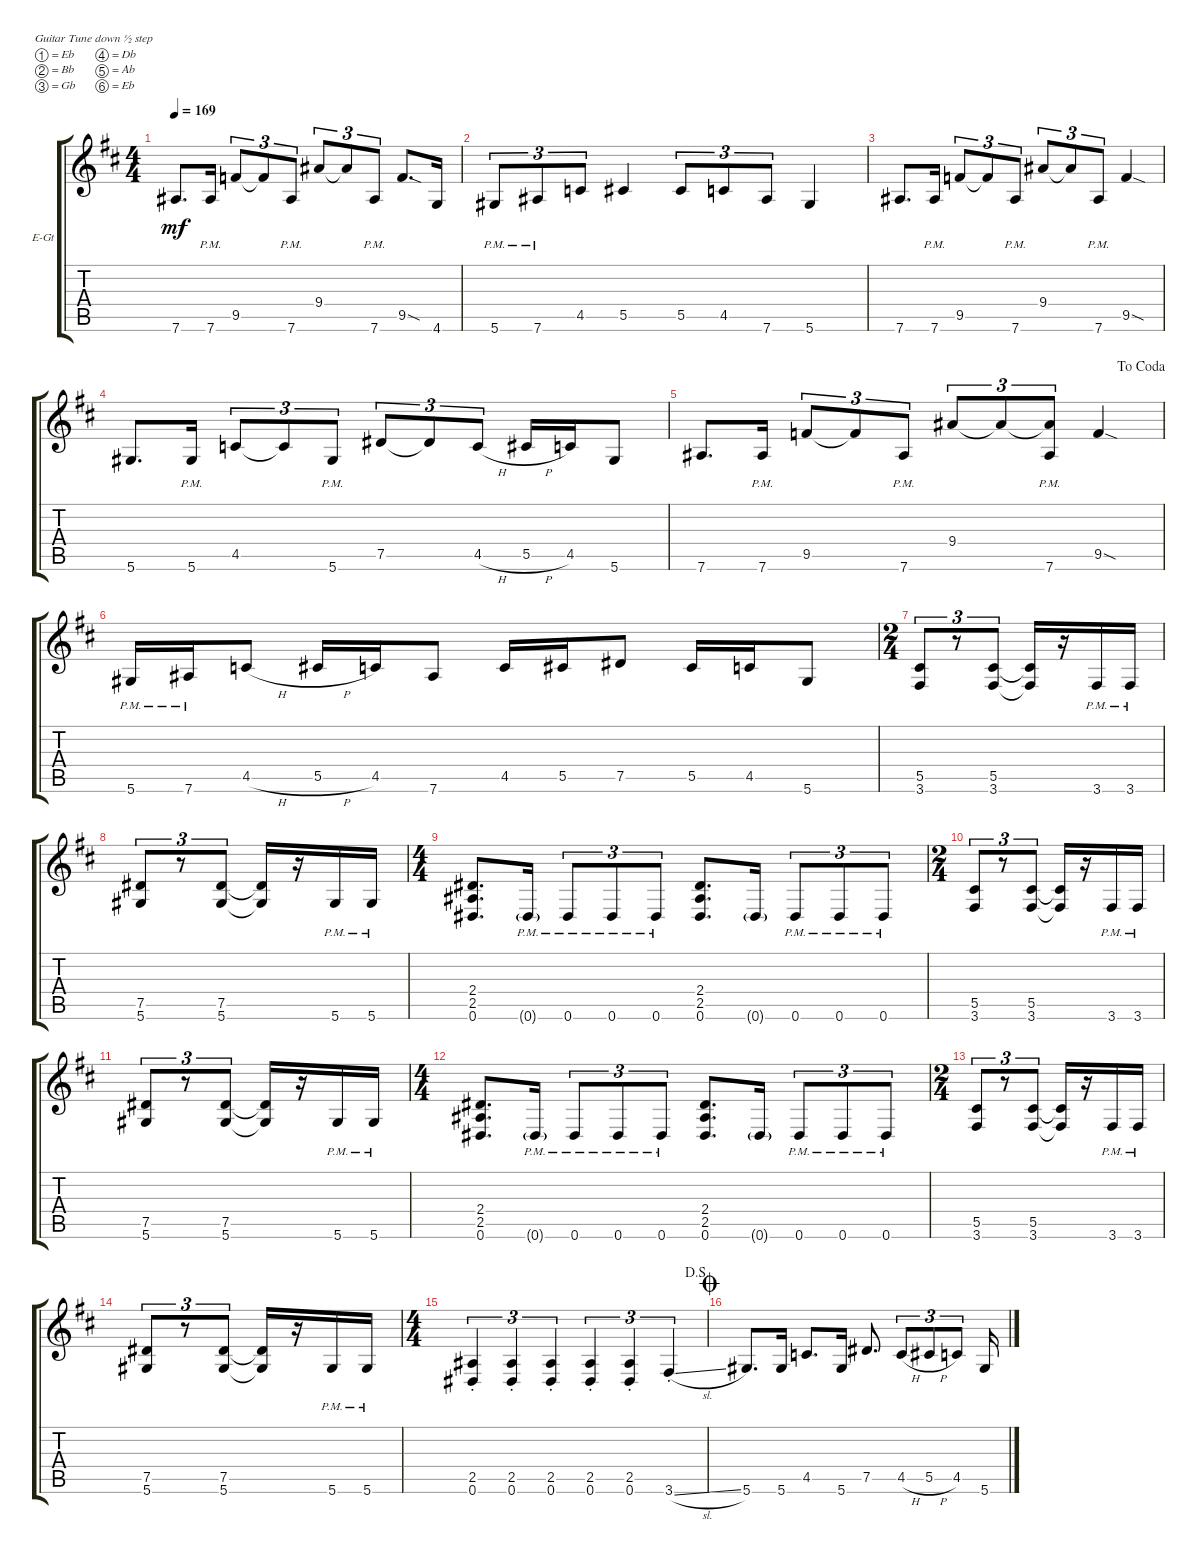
\defaultSystemsLayout 4
\bracketExtendMode groupsimilarinstruments
\firstSystemTrackNameOrientation horizontal
\otherSystemsTrackNameOrientation horizontal
\track ("Electric Guitar (Manuel Legarda)" "E-Gt") {instrument distortionguitar}
\staff {score tabs}
\tuning (Eb4 Bb3 Gb3 Db3 Ab2 Eb2)
\ts (4 4)
\tempo 169
\clef g2
\ks bminor
7.6.8{d dy mf} 7.6{pm}.16 9.5.8{tu (3 2)} 9.5{t}.8{tu (3 2)} 7.6{pm}.8{tu (3 2)} 9.4.8{tu (3 2)} 9.4{t}.8{tu (3 2)} 7.6{pm}.8{tu (3 2)} 9.5{sod}.8{d} 4.6.16 |
5.6{pm}.8{tu (3 2)} 7.6{pm}.8{tu (3 2)} 4.5.8{tu (3 2)} 5.5.4 5.5.8{tu (3 2)} 4.5.8{tu (3 2)} 7.6.8{tu (3 2)} 5.6.4 |
7.6.8{d} 7.6{pm}.16 9.5.8{tu (3 2)} 9.5{t}.8{tu (3 2)} 7.6{pm}.8{tu (3 2)} 9.4.8{tu (3 2)} 9.4{t}.8{tu (3 2)} 7.6{pm}.8{tu (3 2)} 9.5{sod}.4 |
5.6.8{d} 5.6{pm}.16 4.5.8{tu (3 2)} 4.5{t}.8{tu (3 2)} 5.6{pm}.8{tu (3 2)} 7.5.8{tu (3 2)} 7.5{t}.8{tu (3 2)} 4.5{h}.8{tu (3 2)} 5.5{h}.16 4.5.16 5.6.8 |
\jump dacoda
7.6.8{d} 7.6{pm}.16 9.5.8{tu (3 2)} 9.5{t}.8{tu (3 2)} 7.6{pm}.8{tu (3 2)} 9.4.8{tu (3 2)} 9.4{t}.8{tu (3 2)} (7.6{pm} 9.4{t}).8{tu (3 2)} 9.5{sod}.4 |
5.6{pm}.16 7.6{pm}.16 4.5{h}.8 5.5{h}.16 4.5.16 7.6.8 4.5.16 5.5.16 7.5.8 5.5.16 4.5.16 5.6.8 |
\ts (2 4)
(3.6 5.5).8{tu (3 2)} r.8{tu (3 2)} (5.5 3.6).8{tu (3 2)} (3.6{t} 5.5{t}).16 r.16 3.6{pm}.16 3.6{pm}.16 |
(5.6 7.5).8{tu (3 2)} r.8{tu (3 2)} (7.5 5.6).8{tu (3 2)} (7.5{t} 5.6{t}).16 r.16 5.6{pm}.16 5.6{pm}.16 |
\ts (4 4)
(0.6 2.5 2.4).8{d} 0.6{g pm}.16 0.6{pm}.8{tu (3 2)} 0.6{pm}.8{tu (3 2)} 0.6{pm}.8{tu (3 2)} (0.6 2.5 2.4).8{d} 0.6{g}.16 0.6{pm}.8{tu (3 2)} 0.6{pm}.8{tu (3 2)} 0.6{pm}.8{tu (3 2)} |
\ts (2 4)
(3.6 5.5).8{tu (3 2)} r.8{tu (3 2)} (5.5 3.6).8{tu (3 2)} (3.6{t} 5.5{t}).16 r.16 3.6{pm}.16 3.6{pm}.16 |
(5.6 7.5).8{tu (3 2)} r.8{tu (3 2)} (7.5 5.6).8{tu (3 2)} (7.5{t} 5.6{t}).16 r.16 5.6{pm}.16 5.6{pm}.16 |
\ts (4 4)
(0.6 2.5 2.4).8{d} 0.6{g pm}.16 0.6{pm}.8{tu (3 2)} 0.6{pm}.8{tu (3 2)} 0.6{pm}.8{tu (3 2)} (0.6 2.5 2.4).8{d} 0.6{g}.16 0.6{pm}.8{tu (3 2)} 0.6{pm}.8{tu (3 2)} 0.6{pm}.8{tu (3 2)} |
\ts (2 4)
(3.6 5.5).8{tu (3 2)} r.8{tu (3 2)} (5.5 3.6).8{tu (3 2)} (3.6{t} 5.5{t}).16 r.16 3.6{pm}.16 3.6{pm}.16 |
(5.6 7.5).8{tu (3 2)} r.8{tu (3 2)} (7.5 5.6).8{tu (3 2)} (7.5{t} 5.6{t}).16 r.16 5.6{pm}.16 5.6{pm}.16 |
\ts (4 4)
\jump dalsegno
(0.6{st} 2.5{st}).4{tu (3 2)} (0.6{st} 2.5{st}).4{tu (3 2)} (0.6{st} 2.5{st}).4{tu (3 2)} (0.6{st} 2.5{st}).4{tu (3 2)} (0.6{st} 2.5{st}).4{tu (3 2)} 3.6{sl st}.4{tu (3 2)} |
\jump coda
5.6.8{d} 5.6.16 4.5.8{d} 5.6.16 7.5.8{d} 4.5{h}.8{tu (3 2)} 5.5{h}.8{tu (3 2)} 4.5.8{tu (3 2)} 5.6.16
